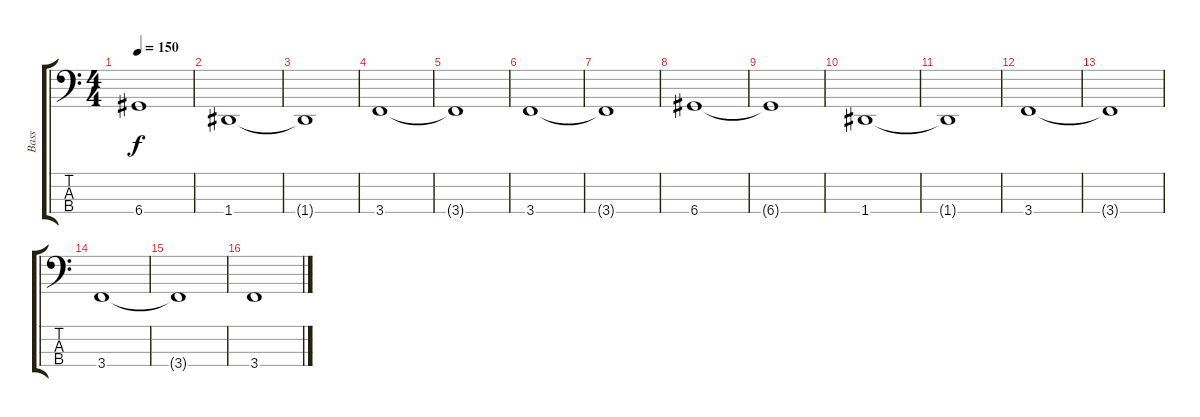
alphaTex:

\track ("Bass" "Bass") {instrument electricbasspick}
\staff {score tabs}
\tuning (G2 D2 A1 D1) {hide}
\ts (4 4)
\tempo 150
\clef f4
\ks c
6.4{t}.1{dy f} |
1.4.1 |
1.4{t}.1 |
3.4.1 |
3.4{t}.1 |
3.4.1 |
3.4{t}.1 |
6.4.1 |
6.4{t}.1 |
1.4.1 |
1.4{t}.1 |
3.4.1 |
3.4{t}.1 |
3.4.1 |
3.4{t}.1 |
3.4.1
